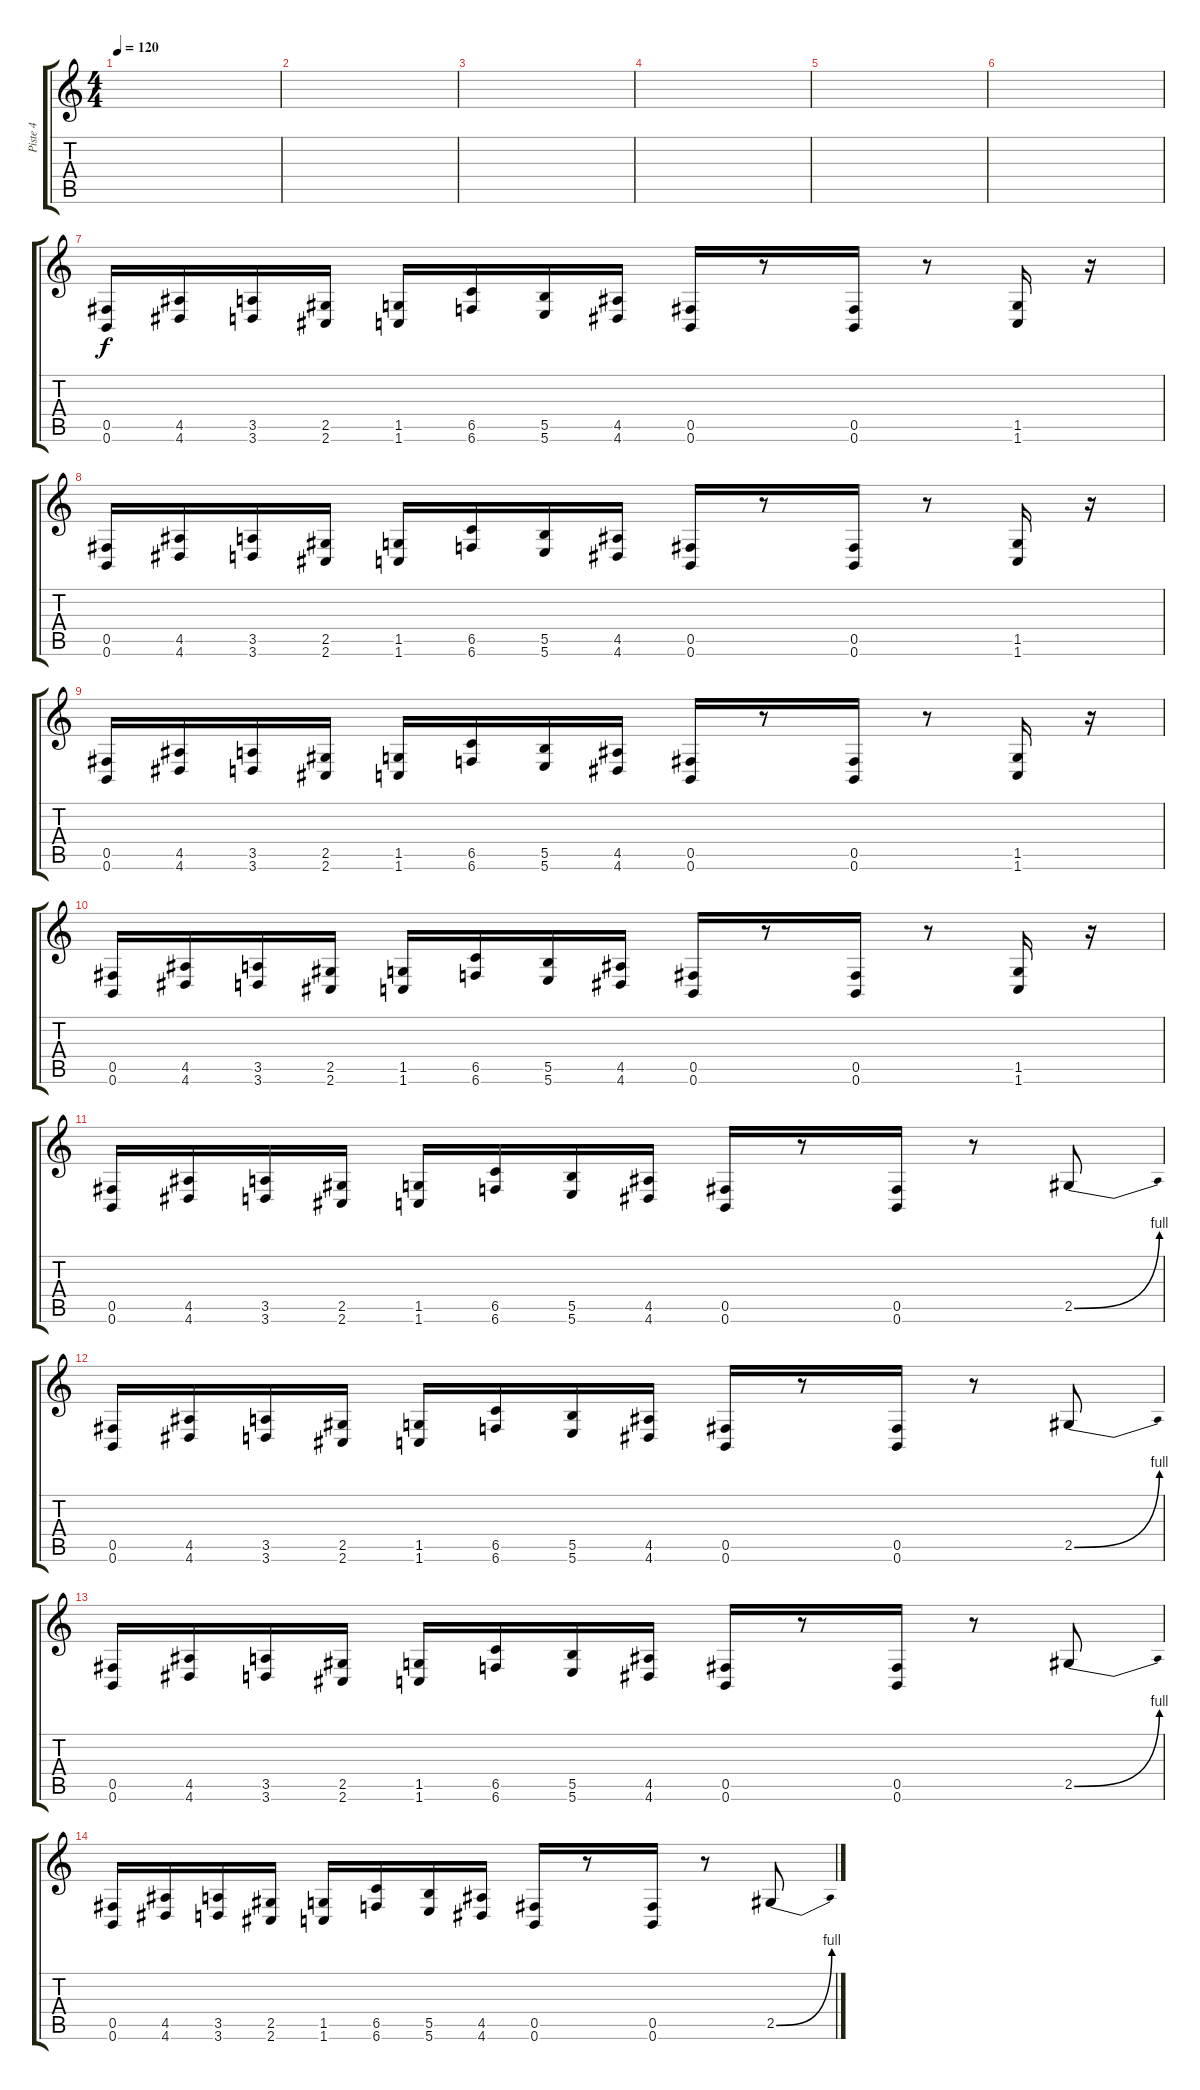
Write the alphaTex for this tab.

\track ("Piste 4" "Piste 4") {instrument distortionguitar}
\staff {score tabs}
\tuning (Db4 Ab3 E3 B2 Gb2 B1) {hide}
\ts (4 4)
\tempo 120
\clef g2
\ks c
|
|
|
|
|
|
(0.5 0.6).16 (4.5 4.6).16 (3.5 3.6).16 (2.5 2.6).16 (1.5 1.6).16 (6.5 6.6).16 (5.5 5.6).16 (4.5 4.6).16 (0.5 0.6).16 r.8 (0.5 0.6).16 r.8 (1.5 1.6).16 r.16 |
(0.5 0.6).16 (4.5 4.6).16 (3.5 3.6).16 (2.5 2.6).16 (1.5 1.6).16 (6.5 6.6).16 (5.5 5.6).16 (4.5 4.6).16 (0.5 0.6).16 r.8 (0.5 0.6).16 r.8 (1.5 1.6).16 r.16 |
(0.5 0.6).16 (4.5 4.6).16 (3.5 3.6).16 (2.5 2.6).16 (1.5 1.6).16 (6.5 6.6).16 (5.5 5.6).16 (4.5 4.6).16 (0.5 0.6).16 r.8 (0.5 0.6).16 r.8 (1.5 1.6).16 r.16 |
(0.5 0.6).16 (4.5 4.6).16 (3.5 3.6).16 (2.5 2.6).16 (1.5 1.6).16 (6.5 6.6).16 (5.5 5.6).16 (4.5 4.6).16 (0.5 0.6).16 r.8 (0.5 0.6).16 r.8 (1.5 1.6).16 r.16 |
(0.5 0.6).16 (4.5 4.6).16 (3.5 3.6).16 (2.5 2.6).16 (1.5 1.6).16 (6.5 6.6).16 (5.5 5.6).16 (4.5 4.6).16 (0.5 0.6).16 r.8 (0.5 0.6).16 r.8 2.5{be (bend 0 0 60 4)}.8 |
(0.5 0.6).16 (4.5 4.6).16 (3.5 3.6).16 (2.5 2.6).16 (1.5 1.6).16 (6.5 6.6).16 (5.5 5.6).16 (4.5 4.6).16 (0.5 0.6).16 r.8 (0.5 0.6).16 r.8 2.5{be (bend 0 0 60 4)}.8 |
(0.5 0.6).16 (4.5 4.6).16 (3.5 3.6).16 (2.5 2.6).16 (1.5 1.6).16 (6.5 6.6).16 (5.5 5.6).16 (4.5 4.6).16 (0.5 0.6).16 r.8 (0.5 0.6).16 r.8 2.5{be (bend 0 0 60 4)}.8 |
(0.5 0.6).16 (4.5 4.6).16 (3.5 3.6).16 (2.5 2.6).16 (1.5 1.6).16 (6.5 6.6).16 (5.5 5.6).16 (4.5 4.6).16 (0.5 0.6).16 r.8 (0.5 0.6).16 r.8 2.5{be (bend 0 0 60 4)}.8
